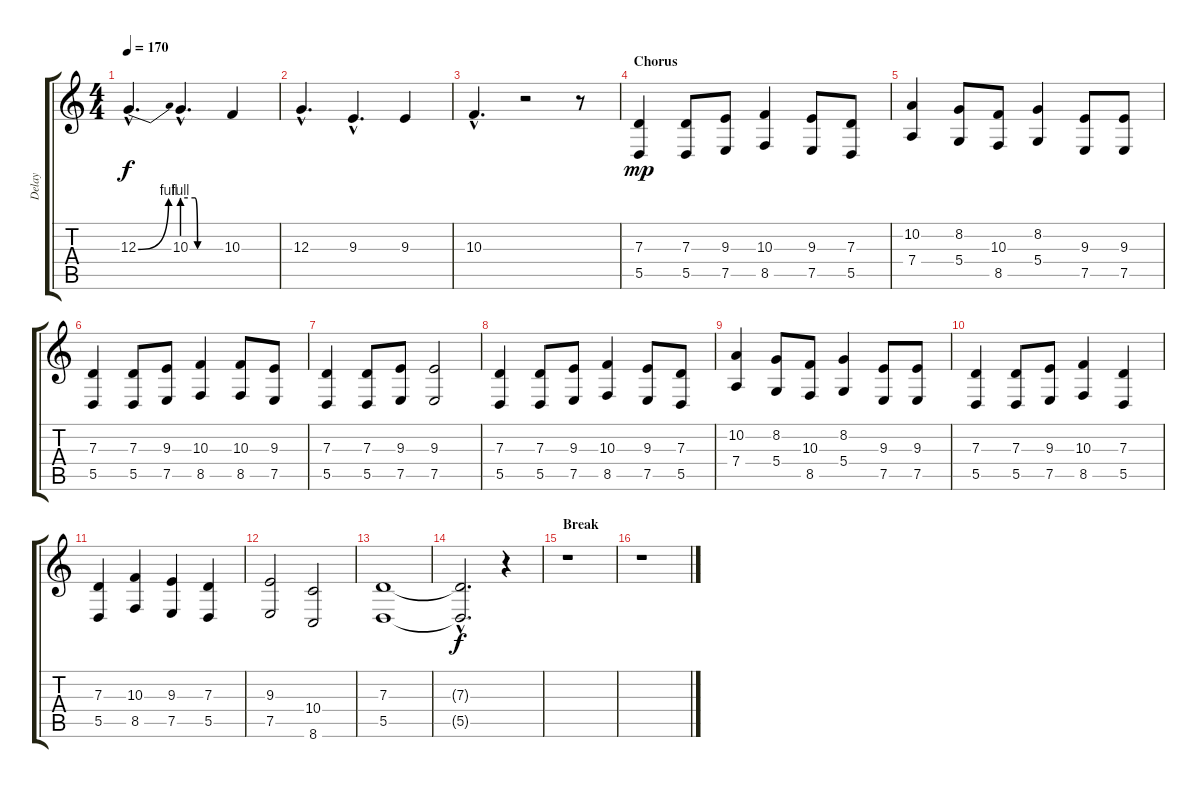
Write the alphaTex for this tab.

\track ("Delay" "Delay") {instrument pad2warm}
\staff {score tabs}
\tuning (E4 B3 G3 D3 A2 E2) {hide}
\ts (4 4)
\tempo 170
\clef g2
\ks c
12.3{be (bend 0 0 60 4) hac}.4{d dy f} 10.3{be (custom 0 4 20 4 24 0 40 0 60 0) hac}.4{d} 10.3.4 |
12.3{hac}.4{d} 9.3{hac}.4{d} 9.3.4 |
10.3{hac}.4{d} r.2 r.8 |
\section ("" "Chorus")
(7.3 5.5).4{dy mp} (7.3 5.5).8 (9.3 7.5).8 (10.3 8.5).4 (9.3 7.5).8 (7.3 5.5).8 |
(10.2 7.4).4 (8.2 5.4).8 (10.3 8.5).8 (8.2 5.4).4 (9.3 7.5).8 (9.3 7.5).8 |
(7.3 5.5).4 (7.3 5.5).8 (9.3 7.5).8 (10.3 8.5).4 (10.3 8.5).8 (9.3 7.5).8 |
(7.3 5.5).4 (7.3 5.5).8 (9.3 7.5).8 (9.3 7.5).2 |
(7.3 5.5).4 (7.3 5.5).8 (9.3 7.5).8 (10.3 8.5).4 (9.3 7.5).8 (7.3 5.5).8 |
(10.2 7.4).4 (8.2 5.4).8 (10.3 8.5).8 (8.2 5.4).4 (9.3 7.5).8 (9.3 7.5).8 |
(7.3 5.5).4 (7.3 5.5).8 (9.3 7.5).8 (10.3 8.5).4 (7.3 5.5).4 |
(7.3 5.5).4 (10.3 8.5).4 (9.3 7.5).4 (7.3 5.5).4 |
(9.3 7.5).2 (10.4 8.6).2 |
(7.3 5.5).1 |
(7.3{hac t} 5.5{hac t}).2{d dy f} r.4 |
\section ("" "Break")
r.1 |
r.1
